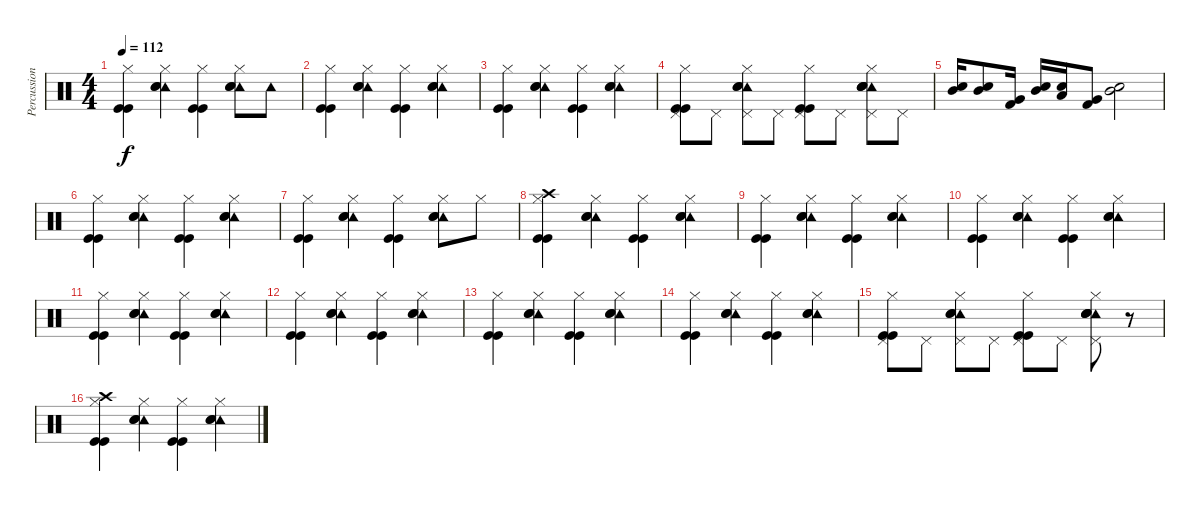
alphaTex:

\track ("Percussion" "Percussion") {instrument percussion}
\staff {score}
\articulation defaults
\ts (4 4)
\tempo 112
\clef neutral
\ks c
("Hi-Hat (closed)" "Kick (hit)" "Kick (hit)").4{dy f} ("Tambourine (hit)" "Hi-Hat (closed)" "Electric Snare (hit)" "Electric Snare (hit)").4 ("Hi-Hat (closed)" "Kick (hit)" "Kick (hit)").4 ("Tambourine (hit)" "Hi-Hat (closed)" "Electric Snare (hit)" "Electric Snare (hit)").8 "Tambourine (hit)".8 |
("Hi-Hat (closed)" "Kick (hit)" "Kick (hit)").4 ("Tambourine (hit)" "Hi-Hat (closed)" "Electric Snare (hit)" "Electric Snare (hit)").4 ("Hi-Hat (closed)" "Kick (hit)" "Kick (hit)").4 ("Tambourine (hit)" "Hi-Hat (closed)" "Electric Snare (hit)" "Electric Snare (hit)").4 |
("Hi-Hat (closed)" "Kick (hit)" "Kick (hit)").4 ("Tambourine (hit)" "Hi-Hat (closed)" "Electric Snare (hit)" "Electric Snare (hit)").4 ("Hi-Hat (closed)" "Kick (hit)" "Kick (hit)").4 ("Tambourine (hit)" "Hi-Hat (closed)" "Electric Snare (hit)" "Electric Snare (hit)").4 |
("Pedal Hi-Hat (hit)" "Hi-Hat (closed)" "Kick (hit)" "Kick (hit)").8 "Pedal Hi-Hat (hit)".8 ("Tambourine (hit)" "Hi-Hat (closed)" "Electric Snare (hit)" "Pedal Hi-Hat (hit)" "Electric Snare (hit)").8 "Pedal Hi-Hat (hit)".8 ("Pedal Hi-Hat (hit)" "Hi-Hat (closed)" "Kick (hit)" "Kick (hit)").8 "Pedal Hi-Hat (hit)".8 ("Tambourine (hit)" "Hi-Hat (closed)" "Electric Snare (hit)" "Pedal Hi-Hat (hit)" "Electric Snare (hit)" "Snare (hit) 2").8 "Pedal Hi-Hat (hit)".8 |
("Mid Tom (hit)" "Electric Snare (hit)").16 ("Mid Tom (hit)" "Electric Snare (hit)").8 ("Very Low Tom (hit)" "Kick (hit) 2").16 ("Mid Tom (hit)" "Electric Snare (hit)").16 ("Low Tom (hit)" "Electric Snare (hit)").16 ("Very Low Tom (hit)" "Kick (hit) 2").8 ("Mid Tom (hit)" "Electric Snare (hit)").2 |
("Hi-Hat (closed)" "Kick (hit)" "Kick (hit)").4 ("Tambourine (hit)" "Hi-Hat (closed)" "Electric Snare (hit)" "Electric Snare (hit)").4 ("Hi-Hat (closed)" "Kick (hit)" "Kick (hit)").4 ("Tambourine (hit)" "Hi-Hat (closed)" "Electric Snare (hit)" "Electric Snare (hit)").4 |
("Hi-Hat (closed)" "Kick (hit)" "Kick (hit)").4 ("Tambourine (hit)" "Hi-Hat (closed)" "Electric Snare (hit)" "Electric Snare (hit)").4 ("Hi-Hat (closed)" "Kick (hit)" "Kick (hit)").4 ("Tambourine (hit)" "Hi-Hat (closed)" "Electric Snare (hit)" "Electric Snare (hit)").8 "Hi-Hat (closed)".8 |
("Crash high (hit)" "Hi-Hat (closed)" "Kick (hit)" "Kick (hit)").4 ("Tambourine (hit)" "Hi-Hat (closed)" "Electric Snare (hit)" "Electric Snare (hit)").4 ("Hi-Hat (closed)" "Kick (hit)" "Kick (hit)").4 ("Tambourine (hit)" "Hi-Hat (closed)" "Electric Snare (hit)" "Electric Snare (hit)").4 |
("Hi-Hat (closed)" "Kick (hit)" "Kick (hit)").4 ("Tambourine (hit)" "Hi-Hat (closed)" "Electric Snare (hit)" "Electric Snare (hit)").4 ("Hi-Hat (closed)" "Kick (hit)" "Kick (hit)").4 ("Tambourine (hit)" "Hi-Hat (closed)" "Electric Snare (hit)" "Electric Snare (hit)").4 |
("Hi-Hat (closed)" "Kick (hit)" "Kick (hit)").4 ("Tambourine (hit)" "Hi-Hat (closed)" "Electric Snare (hit)" "Electric Snare (hit)").4 ("Hi-Hat (closed)" "Kick (hit)" "Kick (hit)").4 ("Tambourine (hit)" "Hi-Hat (closed)" "Electric Snare (hit)" "Electric Snare (hit)").4 |
("Hi-Hat (closed)" "Kick (hit)" "Kick (hit)").4 ("Tambourine (hit)" "Hi-Hat (closed)" "Electric Snare (hit)" "Electric Snare (hit)").4 ("Hi-Hat (closed)" "Kick (hit)" "Kick (hit)").4 ("Tambourine (hit)" "Hi-Hat (closed)" "Electric Snare (hit)" "Electric Snare (hit)").4 |
("Hi-Hat (closed)" "Kick (hit)" "Kick (hit)").4 ("Tambourine (hit)" "Hi-Hat (closed)" "Electric Snare (hit)" "Electric Snare (hit)").4 ("Hi-Hat (closed)" "Kick (hit)" "Kick (hit)").4 ("Tambourine (hit)" "Hi-Hat (closed)" "Electric Snare (hit)" "Electric Snare (hit)").4 |
("Hi-Hat (closed)" "Kick (hit)" "Kick (hit)").4 ("Tambourine (hit)" "Hi-Hat (closed)" "Electric Snare (hit)" "Electric Snare (hit)").4 ("Hi-Hat (closed)" "Kick (hit)" "Kick (hit)").4 ("Tambourine (hit)" "Hi-Hat (closed)" "Electric Snare (hit)" "Electric Snare (hit)").4 |
("Hi-Hat (closed)" "Kick (hit)" "Kick (hit)").4 ("Tambourine (hit)" "Hi-Hat (closed)" "Electric Snare (hit)" "Electric Snare (hit)").4 ("Hi-Hat (closed)" "Kick (hit)" "Kick (hit)").4 ("Tambourine (hit)" "Hi-Hat (closed)" "Electric Snare (hit)" "Electric Snare (hit)").4 |
("Pedal Hi-Hat (hit)" "Hi-Hat (closed)" "Kick (hit)" "Kick (hit)").8 "Pedal Hi-Hat (hit)".8 ("Tambourine (hit)" "Hi-Hat (closed)" "Electric Snare (hit)" "Pedal Hi-Hat (hit)" "Electric Snare (hit)").8 "Pedal Hi-Hat (hit)".8 ("Pedal Hi-Hat (hit)" "Hi-Hat (closed)" "Kick (hit)" "Kick (hit)").8 "Pedal Hi-Hat (hit)".8 ("Tambourine (hit)" "Hi-Hat (closed)" "Electric Snare (hit)" "Pedal Hi-Hat (hit)" "Electric Snare (hit)" "Snare (hit) 2").8 r.8 |
("Crash high (hit)" "Hi-Hat (closed)" "Kick (hit)" "Kick (hit)").4 ("Tambourine (hit)" "Hi-Hat (closed)" "Electric Snare (hit)" "Electric Snare (hit)").4 ("Hi-Hat (closed)" "Kick (hit)" "Kick (hit)").4 ("Tambourine (hit)" "Hi-Hat (closed)" "Electric Snare (hit)" "Electric Snare (hit)").4
